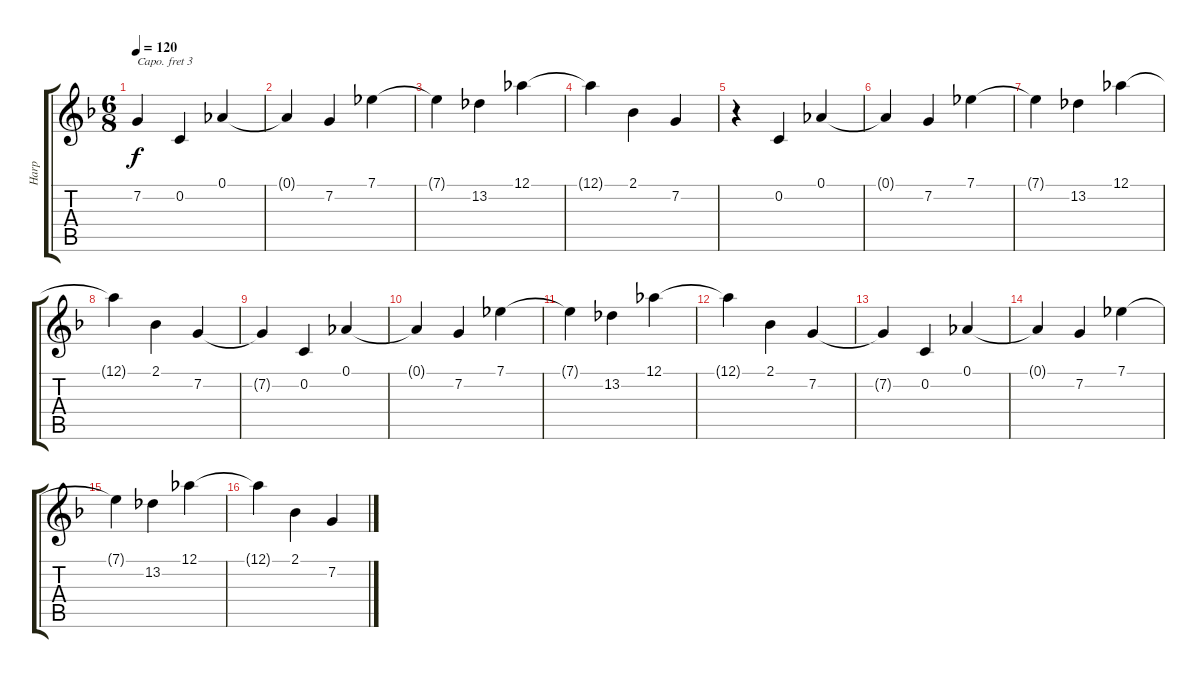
\track ("Harp" "Harp") {instrument orchestralharp}
\staff {score tabs}
\capo 3
\tuning (F4 A3 G3 D3 A2 D2) {hide}
\ts (6 8)
\tempo 120
\clef g2
\ks dminor
7.2{t}.4{dy f} 0.2.4 0.1.4 |
0.1{t}.4 7.2.4 7.1.4 |
7.1{t}.4 13.2.4 12.1.4 |
12.1{t}.4 2.1.4 7.2.4 |
r.4 0.2.4 0.1.4 |
0.1{t}.4 7.2.4 7.1.4 |
7.1{t}.4 13.2.4 12.1.4 |
12.1{t}.4 2.1.4 7.2.4 |
7.2{t}.4 0.2.4 0.1.4 |
0.1{t}.4 7.2.4 7.1.4 |
7.1{t}.4 13.2.4 12.1.4 |
12.1{t}.4 2.1.4 7.2.4 |
7.2{t}.4 0.2.4 0.1.4 |
0.1{t}.4 7.2.4 7.1.4 |
7.1{t}.4 13.2.4 12.1.4 |
12.1{t}.4 2.1.4 7.2.4
